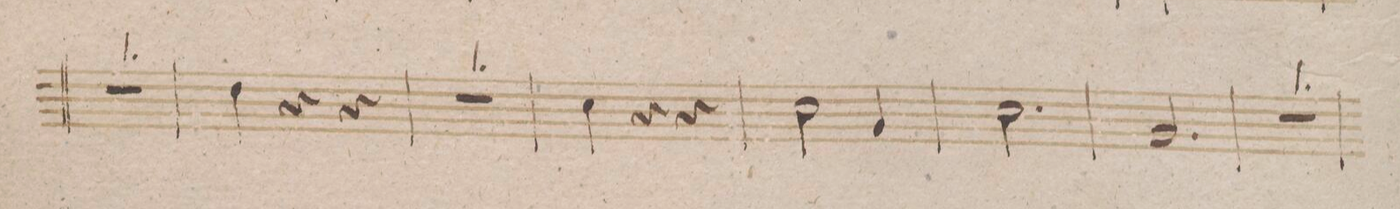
**kern	**dynam
*I"Corno 2do in F.	*
*clefG2	*
*k[b-]	*
*met(c|)	*
*M3/4	*
2.r	.
=196	=196
4g\	.
4r	.
4r	.
=197	=197
2.r	.
=198	=198
4f\	.
4r	.
4r	.
=199	=199
2f\	.
4c/	.
=200	=200
2.f\	.
=201	=201
2.c/	.
=202	=202
2.r	.
=203	=203
*-	*-
